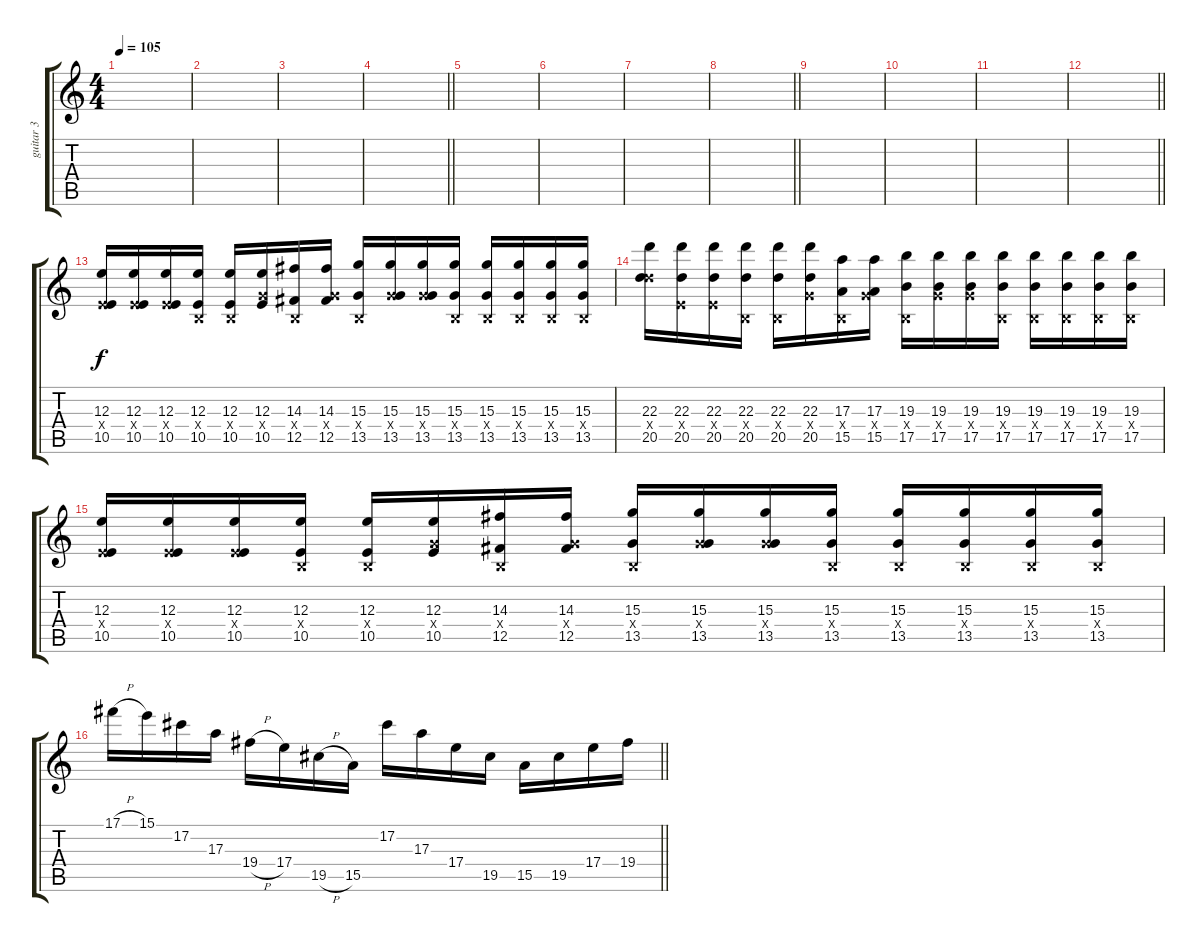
\track ("guitar 3" "guitar 3") {instrument distortionguitar}
\staff {score tabs}
\tuning (Db4 Ab3 E3 B2 Gb2 B1) {hide}
\ts (4 4)
\section ("" "")
\tempo 105
\clef g2
\ks c
|
|
|
\barLineRight lightlight
|
|
|
|
\barLineRight lightlight
|
\section ("" "")
|
|
|
\barLineRight lightlight
|
(12.3 5.4{x} 10.5).16 (12.3 5.4{x} 10.5).16 (12.3 5.4{x} 10.5).16 (12.3 0.4{x} 10.5).16 (12.3 0.4{x} 10.5).16 (12.3 8.4{x} 10.5).16 (14.3 0.4{x} 12.5).16 (14.3 8.4{x} 12.5).16 (15.3 0.4{x} 13.5).16 (15.3 8.4{x} 13.5).16 (15.3 8.4{x} 13.5).16 (15.3 0.4{x} 13.5).16 (15.3 0.4{x} 13.5).16 (15.3 0.4{x} 13.5).16 (15.3 0.4{x} 13.5).16 (15.3 0.4{x} 13.5).16 |
(22.3 15.4{x} 20.5).16 (22.3 5.4{x} 20.5).16 (22.3 5.4{x} 20.5).16 (22.3 0.4{x} 20.5).16 (22.3 0.4{x} 20.5).16 (22.3 8.4{x} 20.5).16 (17.3 0.4{x} 15.5).16 (17.3 8.4{x} 15.5).16 (19.3 0.4{x} 17.5).16 (19.3 8.4{x} 17.5).16 (19.3 8.4{x} 17.5).16 (19.3 0.4{x} 17.5).16 (19.3 0.4{x} 17.5).16 (19.3 0.4{x} 17.5).16 (19.3 0.4{x} 17.5).16 (19.3 0.4{x} 17.5).16 |
(12.3 5.4{x} 10.5).16 (12.3 5.4{x} 10.5).16 (12.3 5.4{x} 10.5).16 (12.3 0.4{x} 10.5).16 (12.3 0.4{x} 10.5).16 (12.3 8.4{x} 10.5).16 (14.3 0.4{x} 12.5).16 (14.3 8.4{x} 12.5).16 (15.3 0.4{x} 13.5).16 (15.3 8.4{x} 13.5).16 (15.3 8.4{x} 13.5).16 (15.3 0.4{x} 13.5).16 (15.3 0.4{x} 13.5).16 (15.3 0.4{x} 13.5).16 (15.3 0.4{x} 13.5).16 (15.3 0.4{x} 13.5).16 |
\barLineRight lightlight
17.1{h}.16 15.1.16 17.2.16 17.3.16 19.4{h}.16 17.4.16 19.5{h}.16 15.5.16 17.2.16 17.3.16 17.4.16 19.5.16 15.5.16 19.5.16 17.4.16 19.4.16
